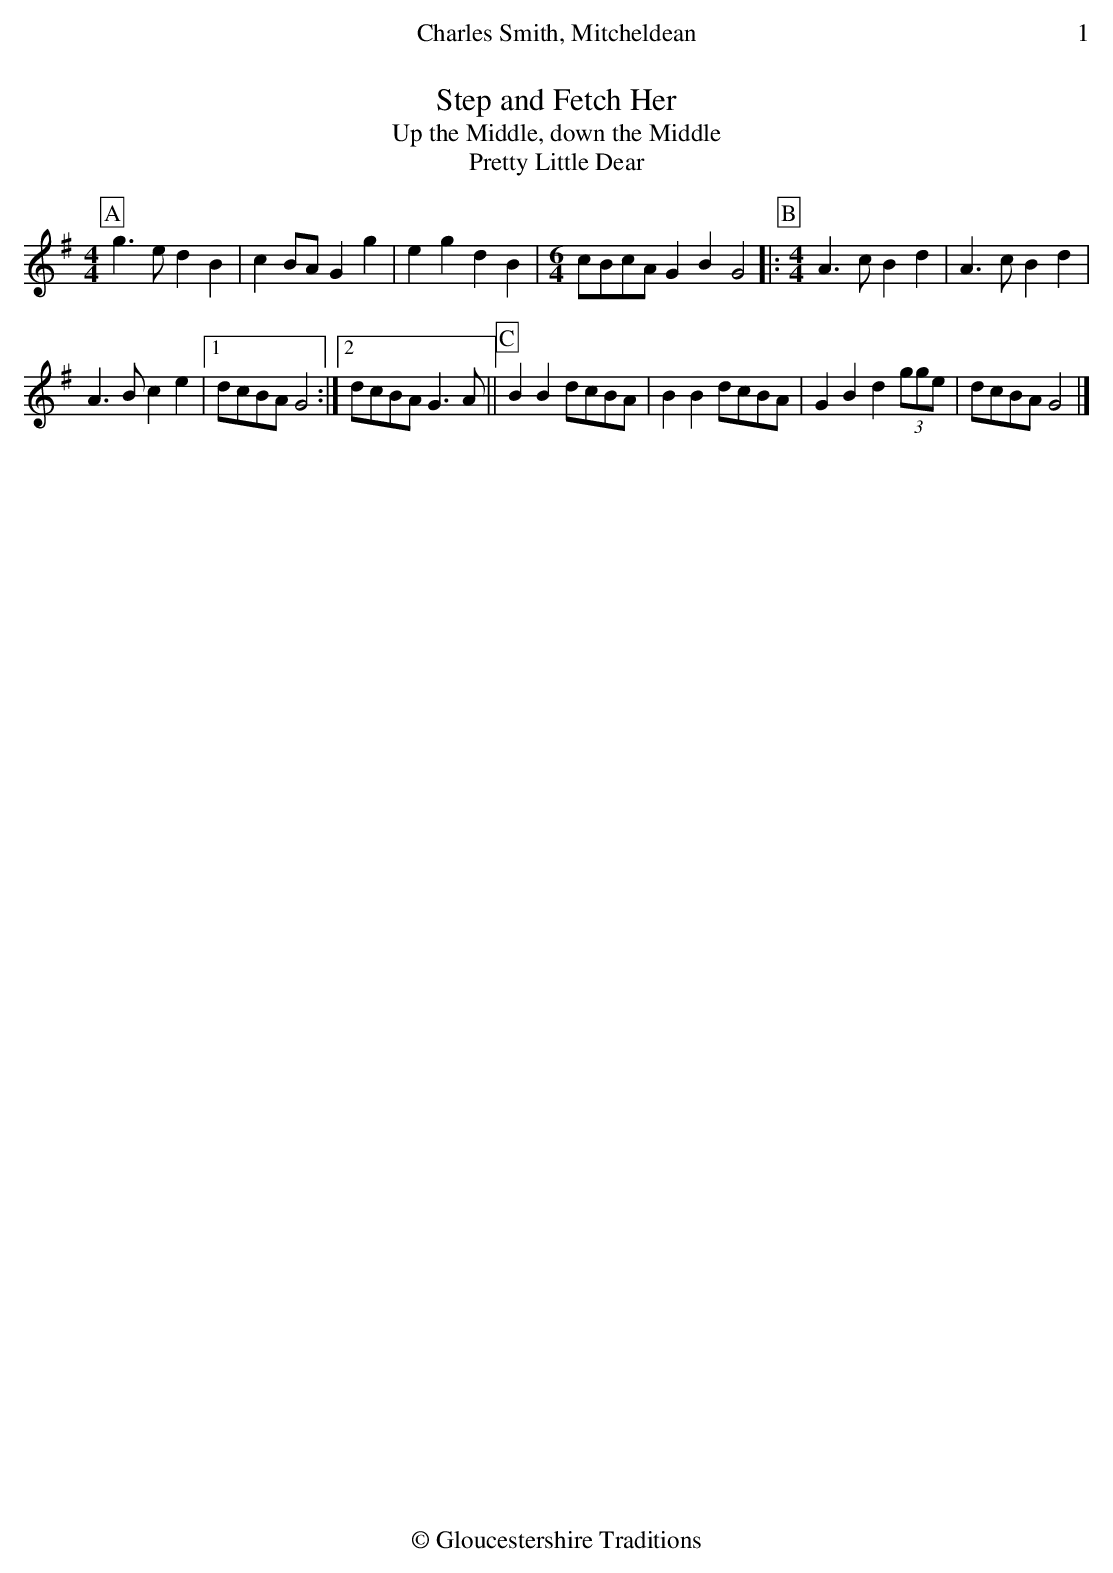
X:1
T:Step and Fetch Her
T:Up the Middle, down the Middle
T:Pretty Little Dear
M:4/4
L:1/4
K:G
[P:A]g>e dB | cB/A/Gg | egdB | [M:6/4] c/B/c/A/ GB G2 |:\
[P:B][M:4/4]A>cBd | A>cBd |
A>Bce |1 d/c/B/A/ G2:|2 d/c/B/A/ G>A ||[P:C] BB d/c/B/A/ |\
 BB d/c/B/A/ | GBd (3g/g/e/ | d/c/B/A/ G2|]
